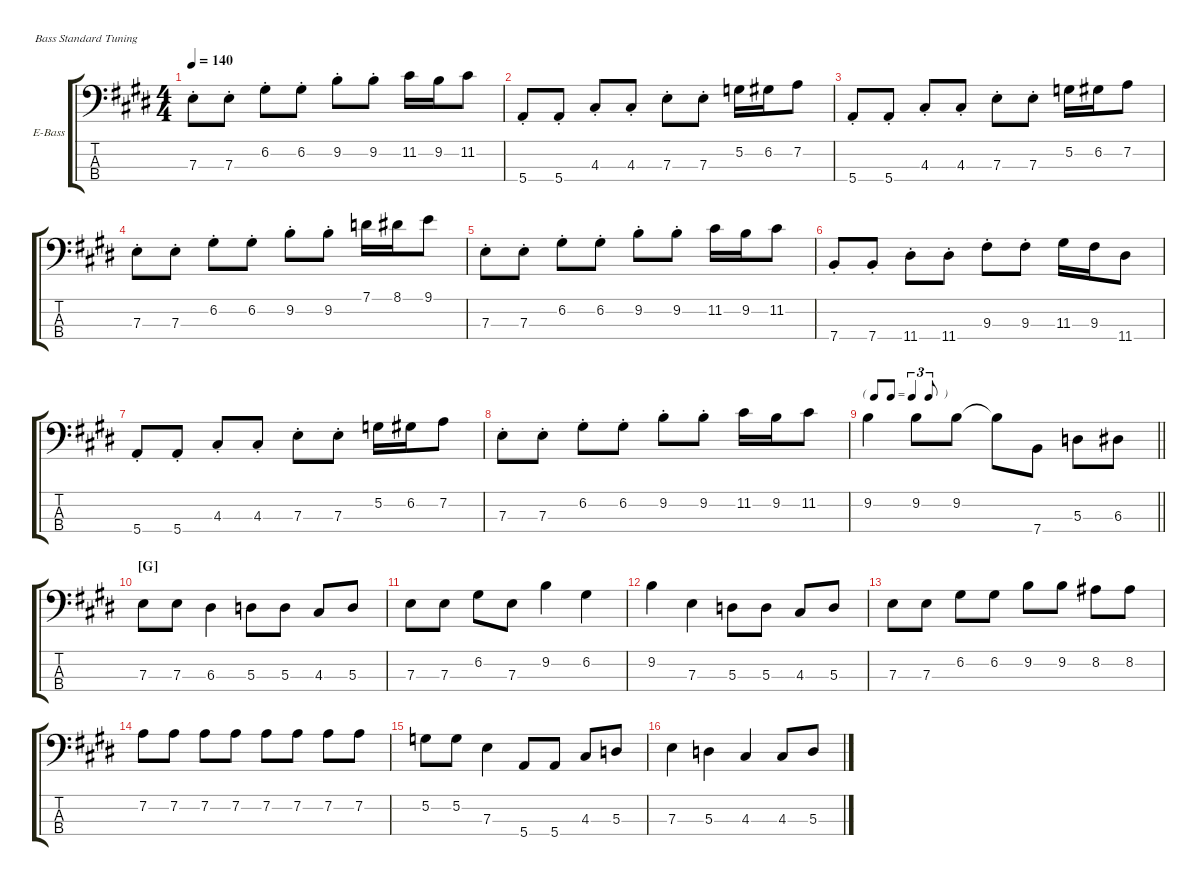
\hideDynamics
\bracketExtendMode groupsimilarinstruments
\firstSystemTrackNameOrientation horizontal
\otherSystemsTrackNameOrientation horizontal
\track ("Bass" "E-Bass") {instrument electricbassfinger}
\staff {score tabs}
\tuning (G2 D2 A1 E1)
\ts (4 4)
\scale
0.309296
\tempo 140
\accidentals auto
\clef f4
\ottava regular
\simile none
\ks e
7.3{st}.8{dy f} 7.3{st}.8 6.2{st}.8 6.2{st}.8 9.2{st}.8 9.2{st}.8{beam split} 11.2.16 9.2.16 11.2.8 |
\scale
0.297966 5.4{st}.8 5.4{st}.8 4.3{st}.8 4.3{st}.8 7.3{st}.8 7.3{st}.8{beam split} 5.2.16 6.2.16 7.2.8 |
\scale
0.39454 5.4{st}.8 5.4{st}.8 4.3{st}.8 4.3{st}.8 7.3{st}.8 7.3{st}.8{beam split} 5.2.16 6.2.16 7.2.8 |
\scale
0.308234 7.3{st}.8 7.3{st}.8 6.2{st}.8 6.2{st}.8 9.2{st}.8 9.2{st}.8{beam split} 7.1.16 8.1.16 9.1.8 |
\scale
0.301055 7.3{st}.8 7.3{st}.8 6.2{st}.8 6.2{st}.8 9.2{st}.8 9.2{st}.8{beam split} 11.2.16 9.2.16 11.2.8 |
\scale
0.397985 7.4{st}.8 7.4{st}.8 11.4{st}.8 11.4{st}.8 9.3{st}.8 9.3{st}.8{beam split} 11.3.16 9.3.16 11.4.8 |
\scale
0.303342 5.4{st}.8 5.4{st}.8 4.3{st}.8 4.3{st}.8 7.3{st}.8 7.3{st}.8{beam split} 5.2.16 6.2.16 7.2.8 |
\scale
0.299385 7.3{st}.8 7.3{st}.8 6.2{st}.8 6.2{st}.8 9.2{st}.8 9.2{st}.8{beam split} 11.2.16 9.2.16 11.2.8 |
\tf triplet8th
\scale
0.385682
\barLineRight lightlight
9.2.4 9.2.8 9.2.8 9.2{t}.8 7.4.8 5.3.8 6.3.8 |
\section ("G" "")
\scale
0.321184 7.3.8 7.3.8 6.3.4 5.3.8 5.3.8 4.3.8 5.3.8 |
\scale
0.29435 7.3.8 7.3.8 6.2.8 7.3.8 9.2.4 6.2.4 |
\scale
0.39659 9.2.4 7.3.4 5.3.8 5.3.8 4.3.8 5.3.8 |
\scale
0.318623 7.3.8 7.3.8 6.2.8 6.2.8 9.2.8 9.2.8 8.2.8 8.2.8 |
\scale
0.284578 7.2.8 7.2.8 7.2.8 7.2.8 7.2.8 7.2.8 7.2.8 7.2.8 |
\scale
0.398102 5.2.8 5.2.8 7.3.4 5.4.8 5.4.8 4.3.8 5.3.8 |
\scale
0.294452 7.3.4 5.3.4 4.3.4 4.3.8 5.3.8
